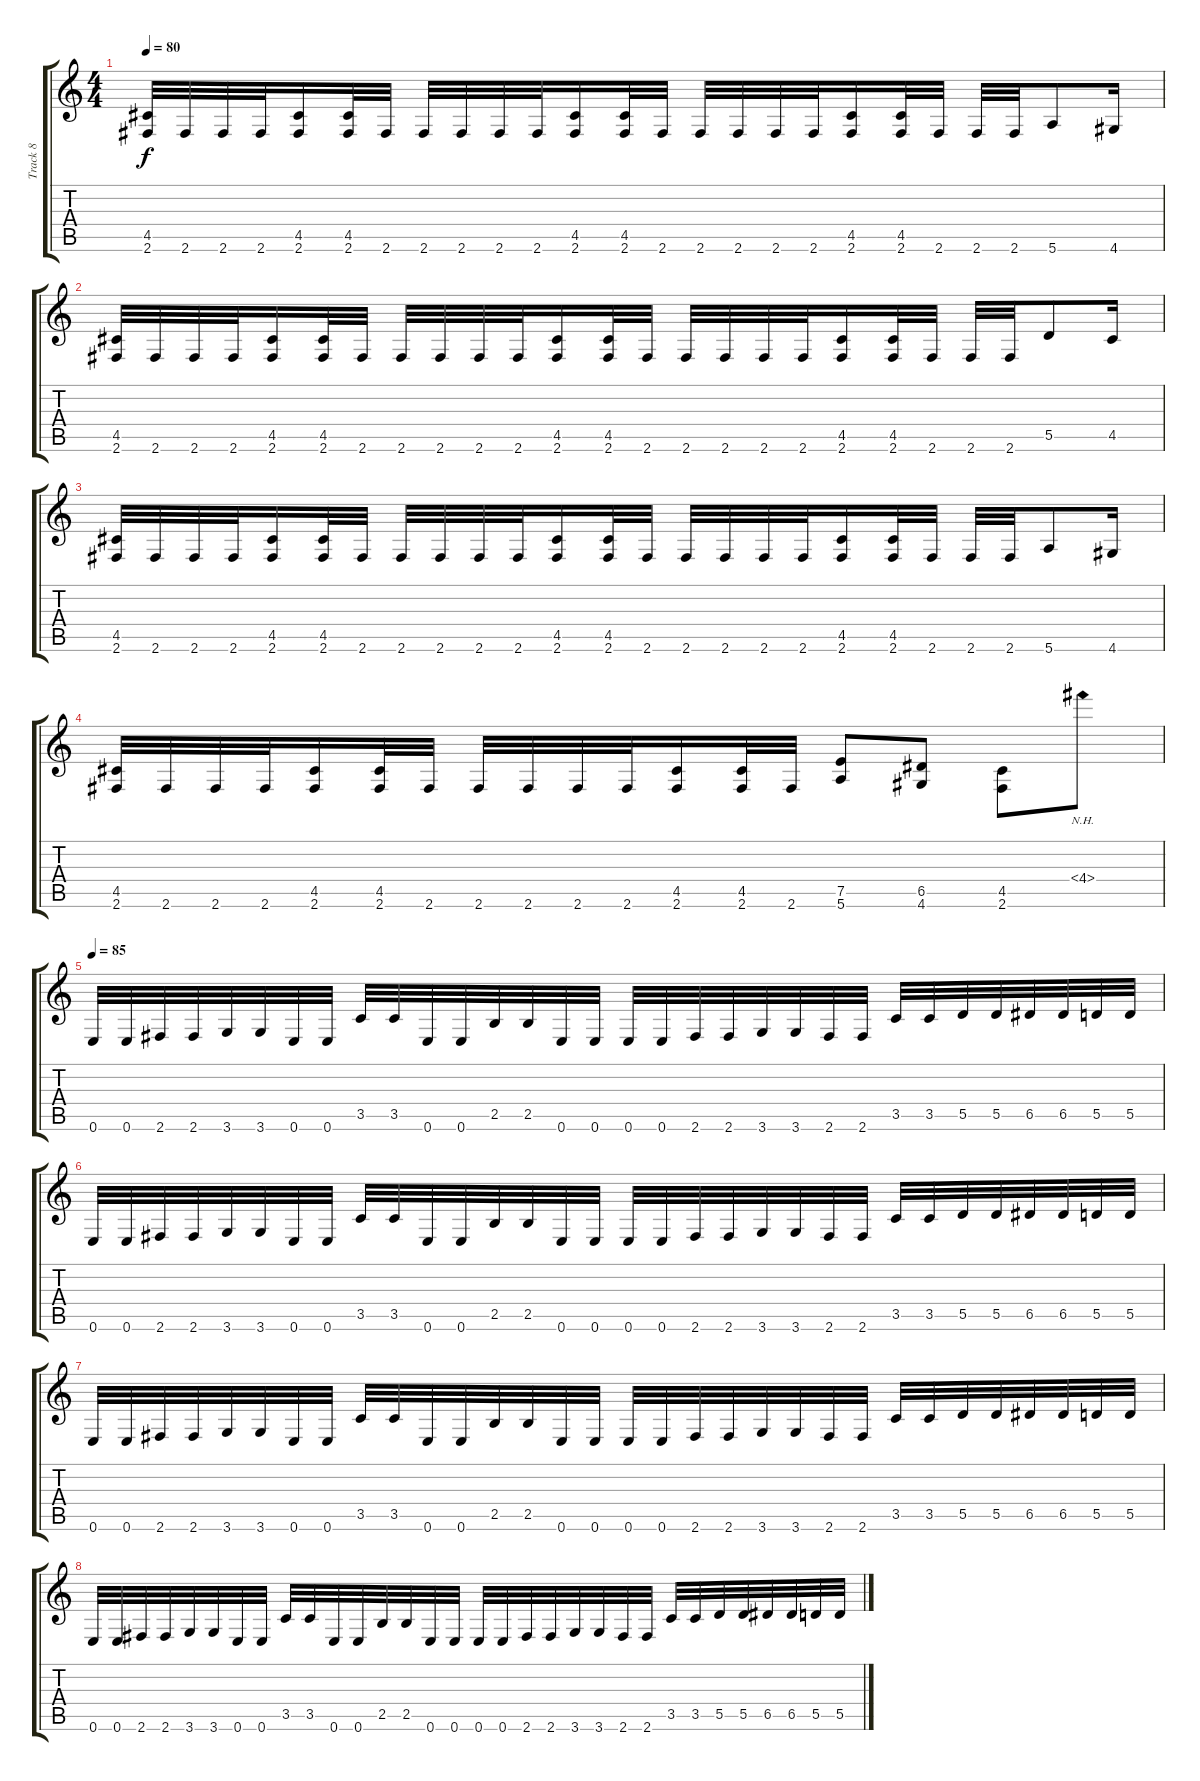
\track ("Track 8" "Track 8") {instrument electricbasspick}
\staff {score tabs}
\tuning (E4 B3 G3 D3 A2 E2) {hide}
\ts (4 4)
\tempo 80
\clef g2
\ks c
(4.5 2.6).32{dy f} 2.6.32 2.6.32 2.6.32 (4.5 2.6).16 (4.5 2.6).32 2.6.32 2.6.32 2.6.32 2.6.32 2.6.32 (4.5 2.6).16 (4.5 2.6).32 2.6.32 2.6.32 2.6.32 2.6.32 2.6.32 (4.5 2.6).16 (4.5 2.6).32 2.6.32 2.6.32 2.6.32 5.6.8 4.6.16 |
(4.5 2.6).32 2.6.32 2.6.32 2.6.32 (4.5 2.6).16 (4.5 2.6).32 2.6.32 2.6.32 2.6.32 2.6.32 2.6.32 (4.5 2.6).16 (4.5 2.6).32 2.6.32 2.6.32 2.6.32 2.6.32 2.6.32 (4.5 2.6).16 (4.5 2.6).32 2.6.32 2.6.32 2.6.32 5.5.8 4.5.16 |
(4.5 2.6).32 2.6.32 2.6.32 2.6.32 (4.5 2.6).16 (4.5 2.6).32 2.6.32 2.6.32 2.6.32 2.6.32 2.6.32 (4.5 2.6).16 (4.5 2.6).32 2.6.32 2.6.32 2.6.32 2.6.32 2.6.32 (4.5 2.6).16 (4.5 2.6).32 2.6.32 2.6.32 2.6.32 5.6.8 4.6.16 |
(4.5 2.6).32 2.6.32 2.6.32 2.6.32 (4.5 2.6).16 (4.5 2.6).32 2.6.32 2.6.32 2.6.32 2.6.32 2.6.32 (4.5 2.6).16 (4.5 2.6).32 2.6.32 (7.5 5.6).8 (6.5 4.6).8 (4.5 2.6).8 4.4{nh}.8 |
\tempo 85
0.6.32 0.6.32 2.6.32 2.6.32 3.6.32 3.6.32 0.6.32 0.6.32 3.5.32 3.5.32 0.6.32 0.6.32 2.5.32 2.5.32 0.6.32 0.6.32 0.6.32 0.6.32 2.6.32 2.6.32 3.6.32 3.6.32 2.6.32 2.6.32 3.5.32 3.5.32 5.5.32 5.5.32 6.5.32 6.5.32 5.5.32 5.5.32 |
0.6.32 0.6.32 2.6.32 2.6.32 3.6.32 3.6.32 0.6.32 0.6.32 3.5.32 3.5.32 0.6.32 0.6.32 2.5.32 2.5.32 0.6.32 0.6.32 0.6.32 0.6.32 2.6.32 2.6.32 3.6.32 3.6.32 2.6.32 2.6.32 3.5.32 3.5.32 5.5.32 5.5.32 6.5.32 6.5.32 5.5.32 5.5.32 |
0.6.32 0.6.32 2.6.32 2.6.32 3.6.32 3.6.32 0.6.32 0.6.32 3.5.32 3.5.32 0.6.32 0.6.32 2.5.32 2.5.32 0.6.32 0.6.32 0.6.32 0.6.32 2.6.32 2.6.32 3.6.32 3.6.32 2.6.32 2.6.32 3.5.32 3.5.32 5.5.32 5.5.32 6.5.32 6.5.32 5.5.32 5.5.32 |
0.6.32 0.6.32 2.6.32 2.6.32 3.6.32 3.6.32 0.6.32 0.6.32 3.5.32 3.5.32 0.6.32 0.6.32 2.5.32 2.5.32 0.6.32 0.6.32 0.6.32 0.6.32 2.6.32 2.6.32 3.6.32 3.6.32 2.6.32 2.6.32 3.5.32 3.5.32 5.5.32 5.5.32 6.5.32 6.5.32 5.5.32 5.5.32
